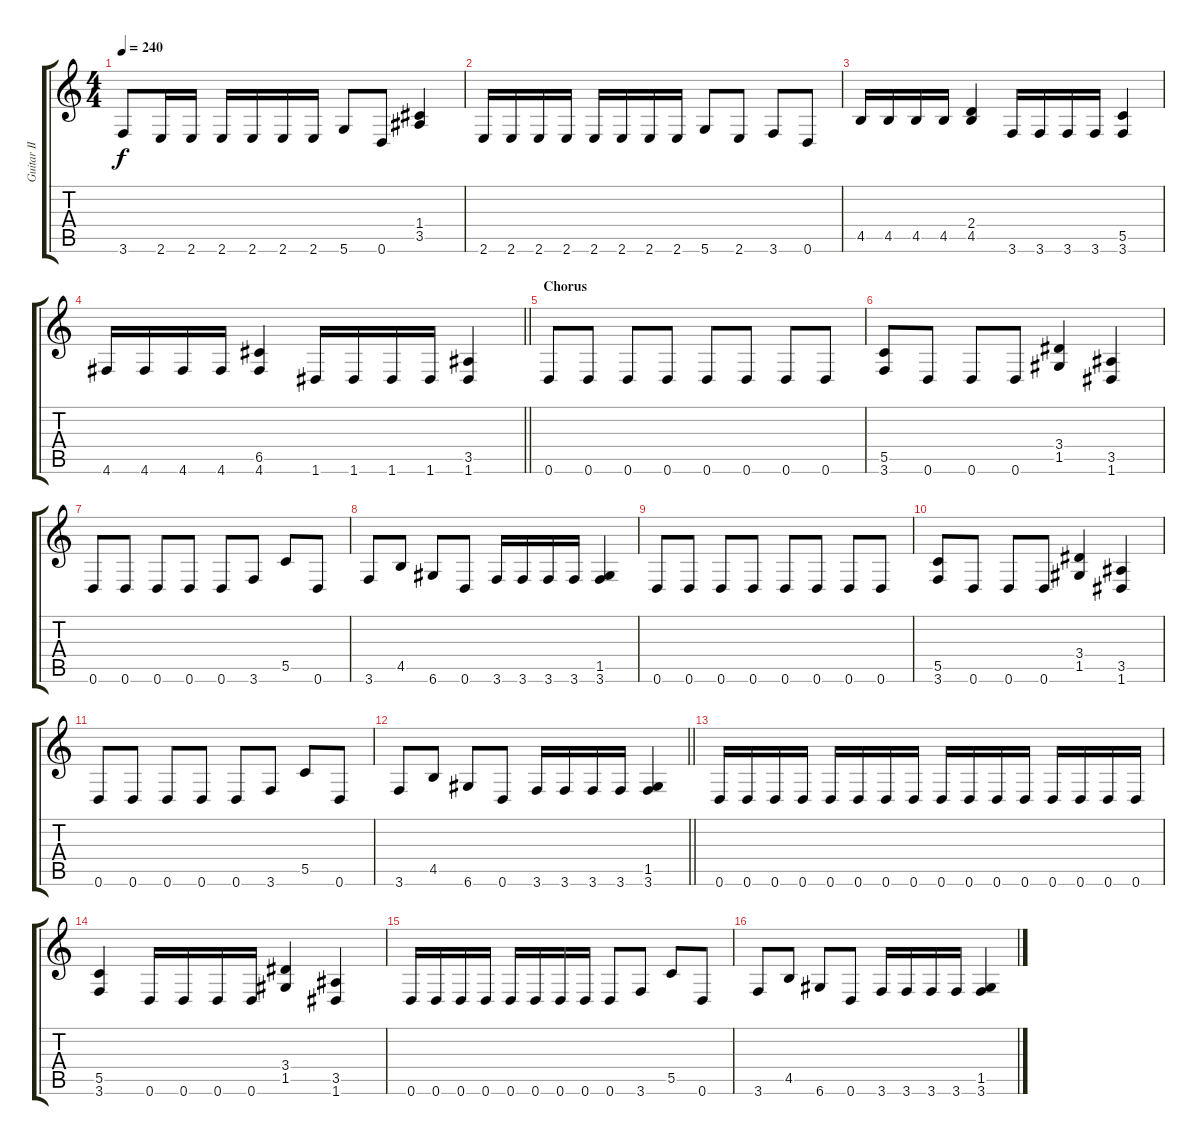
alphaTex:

\track ("Guitar II" "Guitar II") {instrument distortionguitar}
\staff {score tabs}
\tuning (D4 A3 F3 C3 G2 D2) {hide}
\ts (4 4)
\tempo 240
\clef g2
\ks c
3.6.8{dy f} 2.6.16 2.6.16 2.6.16 2.6.16 2.6.16 2.6.16 5.6.8 0.6.8 (1.4 3.5).4 |
2.6.16 2.6.16 2.6.16 2.6.16 2.6.16 2.6.16 2.6.16 2.6.16 5.6.8 2.6.8 3.6.8 0.6.8 |
4.5.16 4.5.16 4.5.16 4.5.16 (2.4 4.5).4 3.6.16 3.6.16 3.6.16 3.6.16 (5.5 3.6).4 |
\barLineRight lightlight
4.6.16 4.6.16 4.6.16 4.6.16 (6.5 4.6).4 1.6.16 1.6.16 1.6.16 1.6.16 (3.5 1.6).4 |
\section ("" "Chorus")
0.6.8 0.6.8 0.6.8 0.6.8 0.6.8 0.6.8 0.6.8 0.6.8 |
(5.5 3.6).8 0.6.8 0.6.8 0.6.8 (3.4 1.5).4 (3.5 1.6).4 |
0.6.8 0.6.8 0.6.8 0.6.8 0.6.8 3.6.8 5.5.8 0.6.8 |
3.6.8 4.5.8 6.6.8 0.6.8 3.6.16 3.6.16 3.6.16 3.6.16 (1.5 3.6).4 |
0.6.8 0.6.8 0.6.8 0.6.8 0.6.8 0.6.8 0.6.8 0.6.8 |
(5.5 3.6).8 0.6.8 0.6.8 0.6.8 (3.4 1.5).4 (3.5 1.6).4 |
0.6.8 0.6.8 0.6.8 0.6.8 0.6.8 3.6.8 5.5.8 0.6.8 |
\barLineRight lightlight
3.6.8 4.5.8 6.6.8 0.6.8 3.6.16 3.6.16 3.6.16 3.6.16 (1.5 3.6).4 |
\section ("" "")
0.6.16 0.6.16 0.6.16 0.6.16 0.6.16 0.6.16 0.6.16 0.6.16 0.6.16 0.6.16 0.6.16 0.6.16 0.6.16 0.6.16 0.6.16 0.6.16 |
(5.5 3.6).4 0.6.16 0.6.16 0.6.16 0.6.16 (3.4 1.5).4 (3.5 1.6).4 |
0.6.16 0.6.16 0.6.16 0.6.16 0.6.16 0.6.16 0.6.16 0.6.16 0.6.8 3.6.8 5.5.8 0.6.8 |
3.6.8 4.5.8 6.6.8 0.6.8 3.6.16 3.6.16 3.6.16 3.6.16 (1.5 3.6).4
